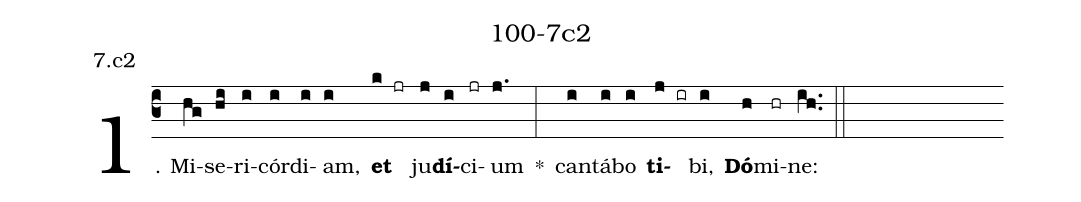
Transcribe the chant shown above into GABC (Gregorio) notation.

name: 100-7c2;
annotation: 7.c2;
%%
(c3)1. Mi(hg)se(hi)ri(i)cór(i)di(i)am,(i) <b>et</b>(k jr) ju(j)<b>dí</b>(i)ci(jr)um(j.) *(:) can(i)tá(i)bo(i) <b>ti</b>(j ir)bi,(i) <b>Dó</b>(h)mi(hr)ne:(ih..) (::)
